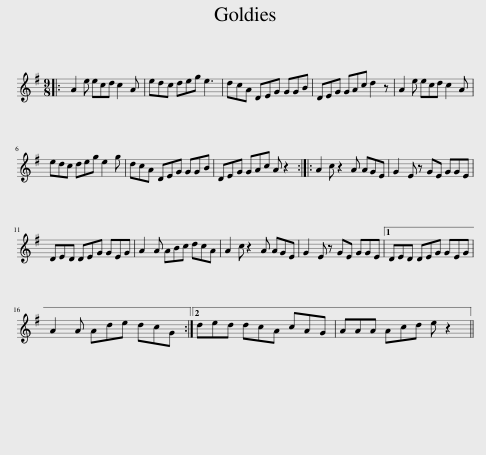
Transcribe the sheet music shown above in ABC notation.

X:1
L:1/8
M:9/8
I:linebreak $
K:G
V:1 treble
V:1
|: A2 e ecd c2 A | edc deg e3 | dcA DEG GGB | DEG GAc d2 z | A2 e ecd c2 A |$ %5
 edc deg e2 g | dcA DEG GGB | DEG GAc A z2 :: A2 c z2 A AGE | G2 E z GE GGE |$ %10
 DED DEG GEG | A2 A ABc dcA | A2 c z2 A AGE | G2 E z GE GGE |1 DED DEG GEG |$ %15
 A2 A Ade dcG :|2 ded dcA cAG | AAA Acd e z2 || %18
